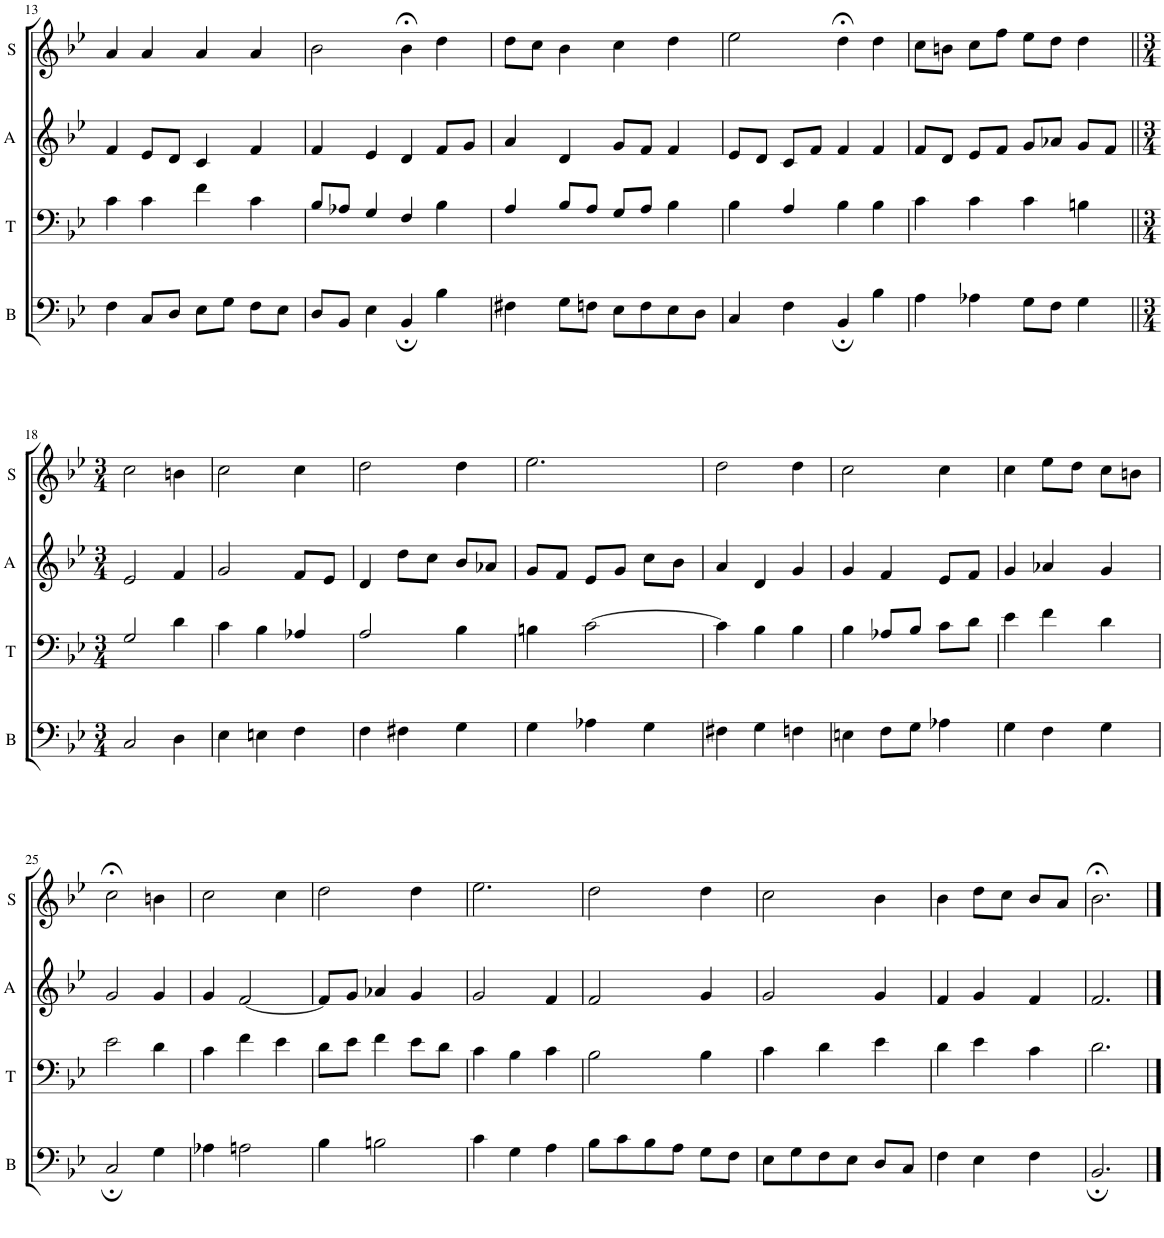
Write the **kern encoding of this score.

**kern	**kern	**kern	**kern
*part4	*part3	*part2	*part1
*staff4	*staff3	*staff2	*staff1
*I"B	*I"T	*I"A	*I"S
*I'B	*I'T	*I'A	*I'S
!!LO:PB:g=z
*clefF4	*clefF4	*clefG2	*clefG2
*k[b-e-]	*k[b-e-]	*k[b-e-]	*k[b-e-]
*M4/4	*M4/4	*M4/4	*M4/4
=13	=13	=13	=13
4F\	4c\	4f/	4a/
8C/L	4c\	8e-/L	4a/
8D/J	.	8d/J	.
8E-\L	4f\	4c/	4a/
8G\J	.	.	.
8F\L	4c\	4f/	4a/
8E-\J	.	.	.
=14	=14	=14	=14
8D/L	8B-/L	4f/	2b-\
8BB-/J	8A-X/J	.	.
4E-\	4G/	4e-/	.
4BB-;/	4F/	4d/	4b-;<\
4B-\	4B-\	8f/L	4dd\
.	.	8g/J	.
=15	=15	=15	=15
4F#X\	4A/	4a/	8dd\L
.	.	.	8cc\J
8G\L	8B-/L	4d/	4b-\
8Fn\J	8A/J	.	.
8E-\L	8G/L	8g/L	4cc\
8F\	8A/J	8f/J	.
8E-\	4B-\	4f/	4dd\
8D\J	.	.	.
=16	=16	=16	=16
4C/	4B-\	8e-/L	2ee-\
.	.	8d/J	.
4F\	4A/	8c/L	.
.	.	8f/J	.
4BB-;/	4B-\	4f/	4dd;<\
4B-\	4B-\	4f/	4dd\
=17	=17	=17	=17
4A\	4c\	8f/L	8cc\L
.	.	8d/J	8bn\J
4A-X\	4c\	8e-/L	8cc\L
.	.	8f/J	8ff\J
8G\L	4c\	8g/L	8ee-\L
8F\J	.	8a-X/J	8dd\J
4G\	4Bn\	8g/L	4dd\
.	.	8f/J	.
!!LO:LB:g=z
=18||	=18||	=18||	=18||
*M3/4	*M3/4	*M3/4	*M3/4
2C/	2G/	2e-/	2cc\
4D\	4d\	4f/	4bn\
=19	=19	=19	=19
4E-\	4c\	2g/	2cc\
4En\	4B-\	.	.
4F\	4A-X/	8f/L	4cc\
.	.	8e-/J	.
=20	=20	=20	=20
4F\	2A/	4d/	2dd\
4F#X\	.	8dd\L	.
.	.	8cc\J	.
4G\	4B-\	8b-/L	4dd\
.	.	8a-X/J	.
=21	=21	=21	=21
4G\	4Bn\	8g/L	2.ee-\
.	.	8f/J	.
4A-X\	[2c\	8e-/L	.
.	.	8g/J	.
4G\	.	8cc\L	.
.	.	8b-\J	.
=22	=22	=22	=22
4F#X\	4c\]	4a/	2dd\
4G\	4B-\	4d/	.
4Fn\	4B-\	4g/	4dd\
=23	=23	=23	=23
4En\	4B-\	4g/	2cc\
8F\L	8A-X/L	4f/	.
8G\J	8B-/J	.	.
4A-X\	8c\L	8e-/L	4cc\
.	8d\J	8f/J	.
=24	=24	=24	=24
4G\	4e-\	4g/	4cc\
4F\	4f\	4a-X/	8ee-\L
.	.	.	8dd\J
4G\	4d\	4g/	8cc\L
.	.	.	8bn\J
!!LO:LB:g=z
=25	=25	=25	=25
2C;/	2e-\	2g/	2cc;<\
4G\	4d\	4g/	4bn\
=26	=26	=26	=26
4A-X\	4c\	4g/	2cc\
2An\	4f\	[2f/	.
.	4e-\	.	4cc\
=27	=27	=27	=27
4B-\	8d\L	8f/L]	2dd\
.	8e-\J	8g/J	.
2Bn\	4f\	4a-X/	.
.	8e-\L	4g/	4dd\
.	8d\J	.	.
=28	=28	=28	=28
4c\	4c\	2g/	2.ee-\
4G\	4B-\	.	.
4A\	4c\	4f/	.
=29	=29	=29	=29
8B-\L	2B-\	2f/	2dd\
8c\	.	.	.
8B-\	.	.	.
8A\J	.	.	.
8G\L	4B-\	4g/	4dd\
8F\J	.	.	.
=30	=30	=30	=30
8E-\L	4c\	2g/	2cc\
8G\	.	.	.
8F\	4d\	.	.
8E-\J	.	.	.
8D/L	4e-\	4g/	4b-\
8C/J	.	.	.
=31	=31	=31	=31
4F\	4d\	4f/	4b-\
4E-\	4e-\	4g/	8dd\L
.	.	.	8cc\J
4F\	4c\	4f/	8b-/L
.	.	.	8a/J
=32	=32	=32	=32
2.BB-;/	2.d\	2.f/	2.b-;<\
==	==	==	==
*-	*-	*-	*-
